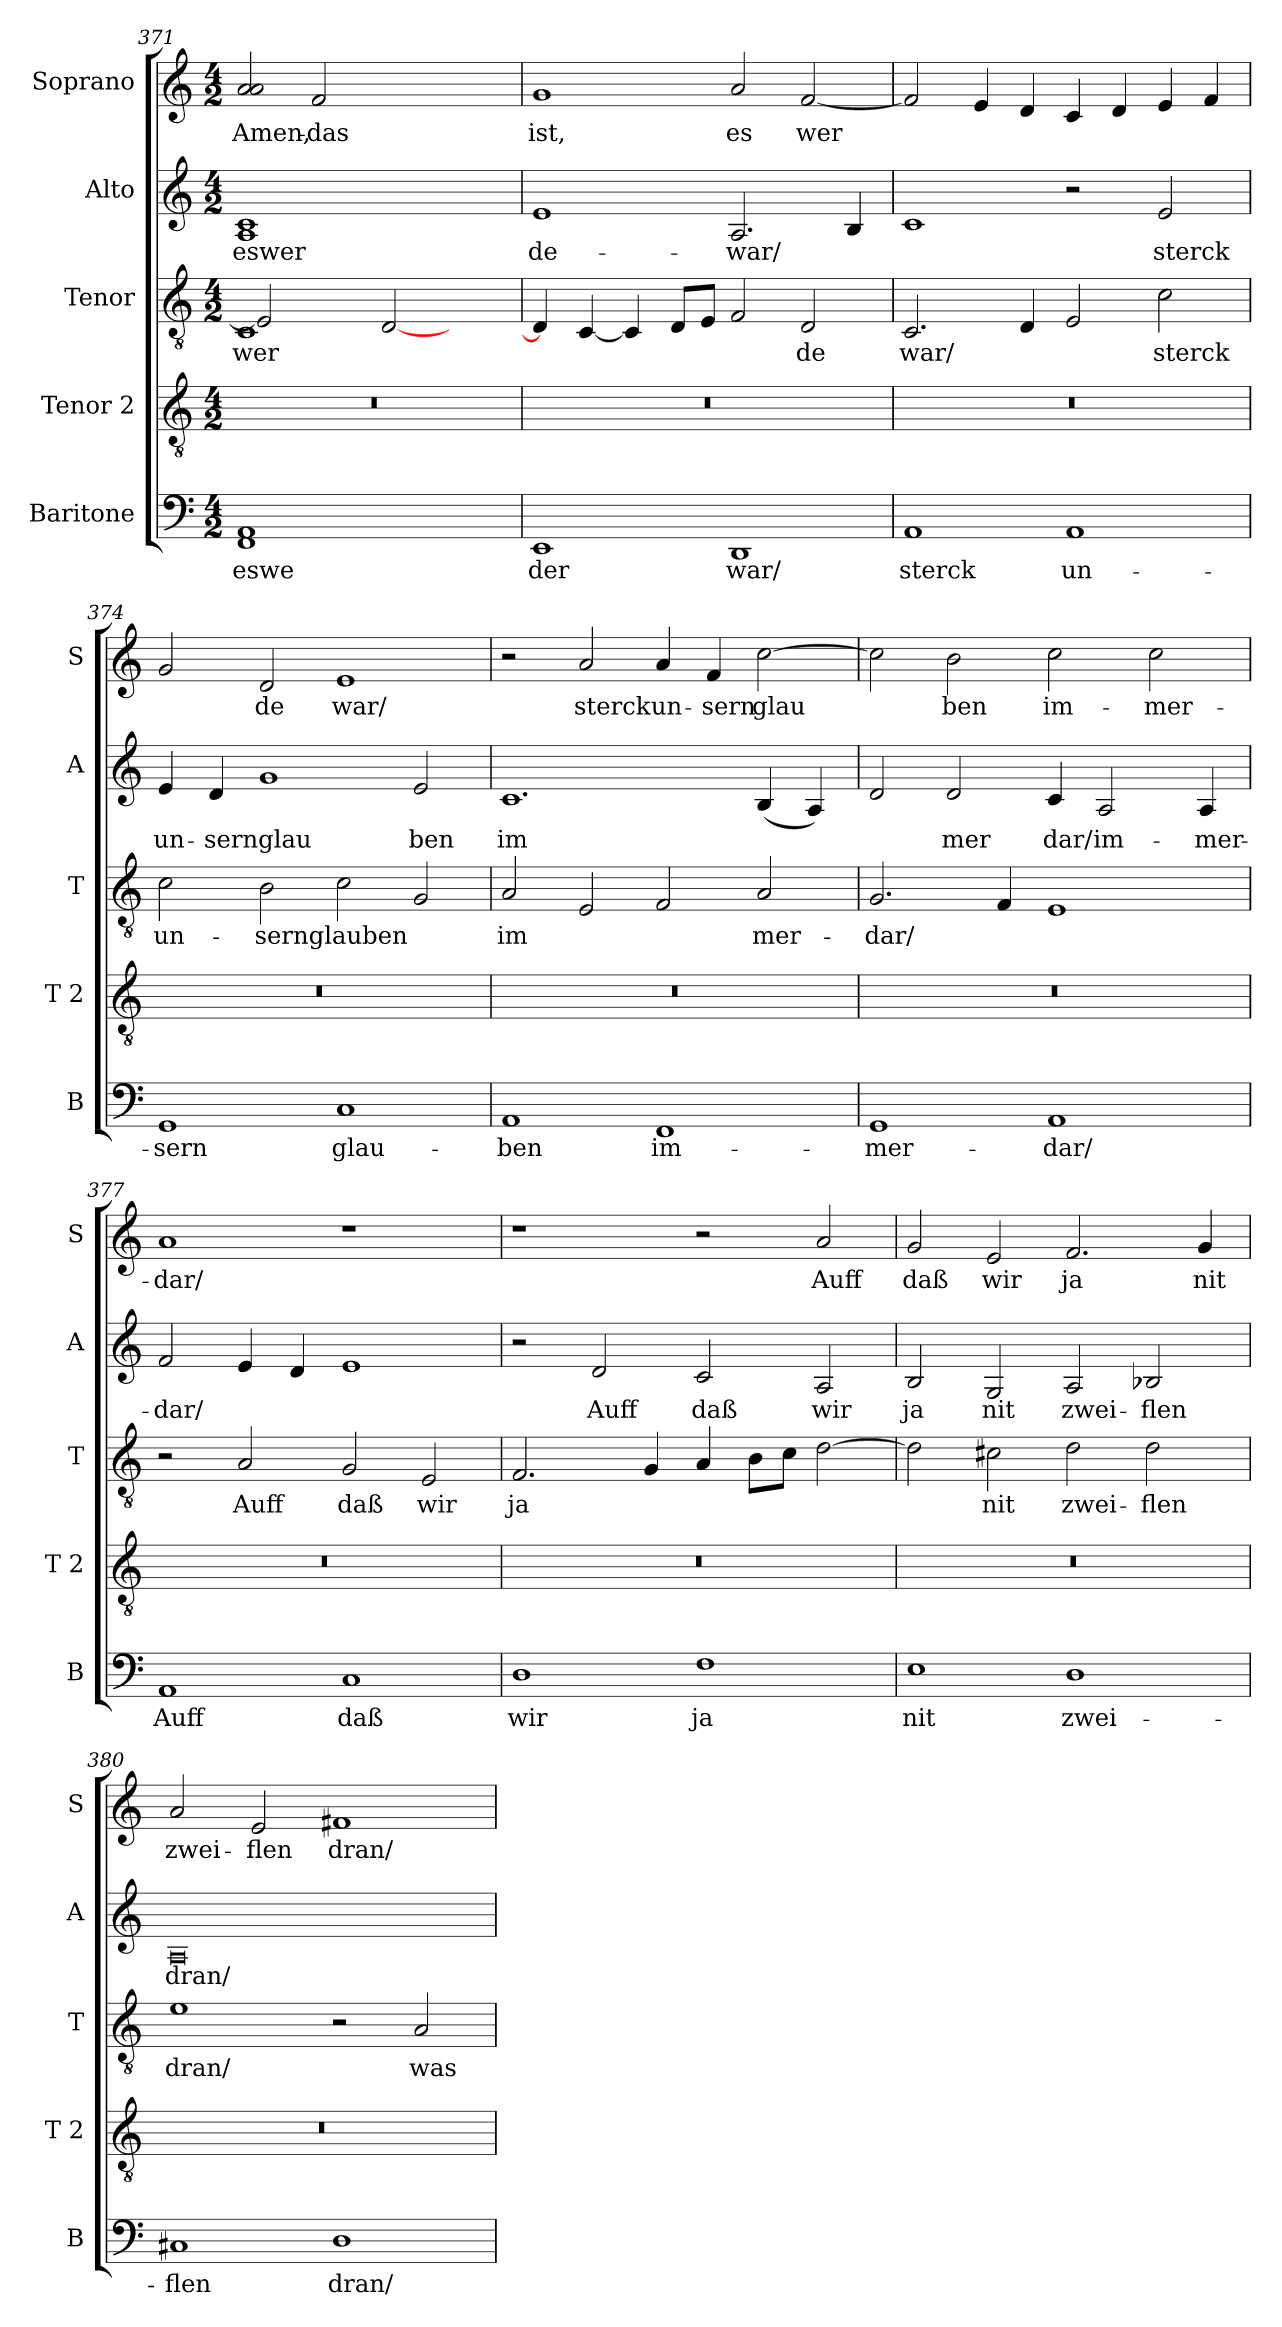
**kern	**text	**kern	**kern	**text	**kern	**text	**kern	**text
*part5	*part5	*part4	*part3	*part3	*part2	*part2	*part1	*part1
*staff5	*staff5	*staff4	*staff3	*staff3	*staff2	*staff2	*staff1	*staff1
*I"Baritone	*	*I"Tenor 2	*I"Tenor	*	*I"Alto	*	*I"Soprano	*
*I'B	*	*I'T 2	*I'T	*	*I'A	*	*I'S	*
*clefF4	*	*clefGv2	*clefGv2	*	*clefG2	*	*clefG2	*
*k[]	*	*k[]	*k[]	*	*k[]	*	*k[]	*
*C:	*	*C:	*C:	*	*C:	*	*C:	*
*M4/2	*	*M4/2	*M4/2	*	*M4/2	*	*M4/2	*
=371	=371	=371	=371	=371	=371	=371	=371	=371
!	!LO:LY:b:cj	!	!	!LO:LY:b:cj	!	!LO:LY:b:cj	!	!LO:LY:b:cj
*	*	*	*^	*	*	*	*	*
1AA 1FF	eswe	0r	1C	2E/]	wer-	1c 1A	eswer	2a/ 2a/	Amen,-
!	!	!	!	!	!	!	!	!	!LO:LY:b:cj
.	.	.	.	2ryy	.	.	.	2f/	-das
!	!	!	!	!	!LO:LY:b:cj	!	!	!	!
1ryy	.	.	[<2D/	1ryy	--	1ryy	.	1ryy	.
.	.	.	2ryy	.	.	.	.	.	.
*	*	*	*v	*v	*	*	*	*	*
=372	=372	=372	=372	=372	=372	=372	=372	=372
!	!LO:LY:b:cj	!	!	!LO:LY:b:cj	!	!LO:LY:b:cj	!	!LO:LY:b:cj
1EE	der	0r	4D/]	--	1e	de-	1g	ist,
!	!	!	!	!LO:LY:b:cj	!	!	!	!
.	.	.	[>4C/	--	.	.	.	.
!	!	!	!	!LO:LY:b:cj	!	!	!	!
.	.	.	4C/]	--	.	.	.	.
!	!	!	!	!LO:LY:b:cj	!	!	!	!
.	.	.	8D/L	--	.	.	.	.
!	!	!	!	!LO:LY:b:cj	!	!	!	!
.	.	.	8E/J	--	.	.	.	.
!	!LO:LY:b:cj	!	!	!LO:LY:b:cj	!	!LO:LY:b:cj	!	!LO:LY:b:cj
1DD	war/	.	2F/	--	2.A/	-war/	2a/	es
!	!	!	!	!LO:LY:b:cj	!	!	!	!LO:LY:b:cj
.	.	.	2D/	-de	.	.	[<2f/	wer-
!	!	!	!	!	!	!LO:LY:b:cj	!	!
.	.	.	.	.	4B/	.	.	.
=373	=373	=373	=373	=373	=373	=373	=373	=373
!	!LO:LY:b:cj	!	!	!LO:LY:b:cj	!	!LO:LY:b:cj	!	!LO:LY:b:cj
1AA	sterck	0r	2.C/	war/	1c	.	2f/]	--
!	!	!	!	!	!	!	!	!LO:LY:b:cj
.	.	.	.	.	.	.	4e/	--
!	!	!	!	!LO:LY:b:cj	!	!	!	!LO:LY:b:cj
.	.	.	4D/	.	.	.	4d/	--
!	!LO:LY:b:cj	!	!	!LO:LY:b:cj	!	!	!	!LO:LY:b:cj
1AA	un-	.	2E/	.	2r	.	4c/	--
!	!	!	!	!	!	!	!	!LO:LY:b:cj
.	.	.	.	.	.	.	4d/	--
!	!	!	!	!LO:LY:b:cj	!	!LO:LY:b:cj	!	!LO:LY:b:cj
.	.	.	2c\	sterck	2e/	sterck	4e/	--
!	!	!	!	!	!	!	!	!LO:LY:b:cj
.	.	.	.	.	.	.	4f/	--
=374	=374	=374	=374	=374	=374	=374	=374	=374
!	!LO:LY:b:cj	!	!	!LO:LY:b:cj	!	!LO:LY:b:cj	!	!LO:LY:b:cj
1GG	-sern	0r	2c\	un-	4e/	un-	2g/	--
!	!	!	!	!	!	!LO:LY:b:cj	!	!
.	.	.	.	.	4d/	-sernglau-	.	.
!	!	!	!	!LO:LY:b:cj	!	!LO:LY:b:cj	!	!LO:LY:b:cj
.	.	.	2B\	-sernglauben	1g	--	2d/	-de
!	!LO:LY:b:cj	!	!	!LO:LY:b:cj	!	!	!	!LO:LY:b:cj
1C	glau-	.	2c\	.	.	.	1e	war/
!	!	!	!	!LO:LY:b:cj	!	!LO:LY:b:cj	!	!
.	.	.	2G/	.	2e/	-ben	.	.
!!LO:LB:g=z
=375	=375	=375	=375	=375	=375	=375	=375	=375
!	!LO:LY:b:cj	!	!	!LO:LY:b:cj	!	!LO:LY:b:cj	!	!
1AA	-ben	0r	2A/	im-	1.c	im-	2r	.
!	!	!	!	!LO:LY:b:cj	!	!	!	!LO:LY:b:cj
.	.	.	2E/	--	.	.	2a/	sterck
!	!LO:LY:b:cj	!	!	!LO:LY:b:cj	!	!	!	!LO:LY:b:cj
1FF	im-	.	2F/	--	.	.	4a/	un-
!	!	!	!	!	!	!	!	!LO:LY:b:cj
.	.	.	.	.	.	.	4f/	-sern
!	!	!	!	!LO:LY:b:cj	!	!LO:LY:b:cj	!	!LO:LY:b:cj
.	.	.	2A/	-mer-	(>4B/	--	[>2cc\	glau-
!	!	!	!	!	!	!LO:LY:b:cj	!	!
.	.	.	.	.	4A/)	--	.	.
=376	=376	=376	=376	=376	=376	=376	=376	=376
!	!LO:LY:b:cj	!	!	!LO:LY:b:cj	!	!LO:LY:b:cj	!	!LO:LY:b:cj
1GG	-mer-	0r	2.G/	-dar/	2d/	--	2cc\]	--
!	!	!	!	!	!	!LO:LY:b:cj	!	!LO:LY:b:cj
.	.	.	.	.	2d/	-mer	2b\	-ben
!	!	!	!	!LO:LY:b:cj	!	!	!	!
.	.	.	4F/	.	.	.	.	.
!	!LO:LY:b:cj	!	!	!LO:LY:b:cj	!	!LO:LY:b:cj	!	!LO:LY:b:cj
1AA	-dar/	.	1E	.	4c/	dar/	2cc\	im-
!	!	!	!	!	!	!LO:LY:b:cj	!	!
.	.	.	.	.	2A/	im-	.	.
!	!	!	!	!	!	!	!	!LO:LY:b:cj
.	.	.	.	.	.	.	2cc\	-mer-
!	!	!	!	!	!	!LO:LY:b:cj	!	!
.	.	.	.	.	4A/	-mer-	.	.
=377	=377	=377	=377	=377	=377	=377	=377	=377
!	!LO:LY:b:cj	!	!	!	!	!LO:LY:b:cj	!	!LO:LY:b:cj
1AA	Auff	0r	2r	.	2f/	-dar/	1a	-dar/
!	!	!	!	!LO:LY:b:cj	!	!LO:LY:b:cj	!	!
.	.	.	2A/	Auff	4e/	.	.	.
!	!	!	!	!	!	!LO:LY:b:cj	!	!
.	.	.	.	.	4d/	.	.	.
!	!LO:LY:b:cj	!	!	!LO:LY:b:cj	!	!LO:LY:b:cj	!	!
1C	daß	.	2G/	daß	1e	.	1r	.
!	!	!	!	!LO:LY:b:cj	!	!	!	!
.	.	.	2E/	wir	.	.	.	.
=378	=378	=378	=378	=378	=378	=378	=378	=378
!	!LO:LY:b:cj	!	!	!LO:LY:b:cj	!	!	!	!
1D	wir	0r	2.F/	ja	2r	.	1r	.
!	!	!	!	!	!	!LO:LY:b:cj	!	!
.	.	.	.	.	2d/	Auff	.	.
!	!	!	!	!LO:LY:b:cj	!	!	!	!
.	.	.	4G/	.	.	.	.	.
!	!LO:LY:b:cj	!	!	!LO:LY:b:cj	!	!LO:LY:b:cj	!	!
1F	ja	.	4A/	.	2c/	daß	2r	.
!	!	!	!	!LO:LY:b:cj	!	!	!	!
.	.	.	8B\L	.	.	.	.	.
!	!	!	!	!LO:LY:b:cj	!	!	!	!
.	.	.	8c\J	.	.	.	.	.
!	!	!	!	!LO:LY:b:cj	!	!LO:LY:b:cj	!	!LO:LY:b:cj
.	.	.	[>2d\	.	2A/	wir	2a/	Auff
=379	=379	=379	=379	=379	=379	=379	=379	=379
!	!LO:LY:b:cj	!	!	!LO:LY:b:cj	!	!LO:LY:b:cj	!	!LO:LY:b:cj
1E	nit	0r	2d\]	.	2B/	ja	2g/	daß
!	!	!	!	!LO:LY:b:cj	!	!LO:LY:b:cj	!	!LO:LY:b:cj
.	.	.	2c#X\	nit	2G/	nit	2e/	wir
!	!LO:LY:b:cj	!	!	!LO:LY:b:cj	!	!LO:LY:b:cj	!	!LO:LY:b:cj
1D	zwei-	.	2d\	zwei-	2A/	zwei-	2.f/	ja
!	!	!	!	!LO:LY:b:cj	!	!LO:LY:b:cj	!	!
.	.	.	2d\	-flen	2B-X/	-flen	.	.
!	!	!	!	!	!	!	!	!LO:LY:b:cj
.	.	.	.	.	.	.	4g/	nit
=380	=380	=380	=380	=380	=380	=380	=380	=380
!	!LO:LY:b:cj	!	!	!LO:LY:b:cj	!	!LO:LY:b:cj	!	!LO:LY:b:cj
1C#X	-flen	0r	1e	dran/	0A	dran/	2a/	zwei-
!	!	!	!	!	!	!	!	!LO:LY:b:cj
.	.	.	.	.	.	.	2e/	-flen
!	!LO:LY:b:cj	!	!	!	!	!	!	!LO:LY:b:cj
1D	dran/	.	2r	.	.	.	1f#X	dran/
!	!	!	!	!LO:LY:b:cj	!	!	!	!
.	.	.	2A/	was	.	.	.	.
=	=	=	=	=	=	=	=	=
*-	*-	*-	*-	*-	*-	*-	*-	*-
